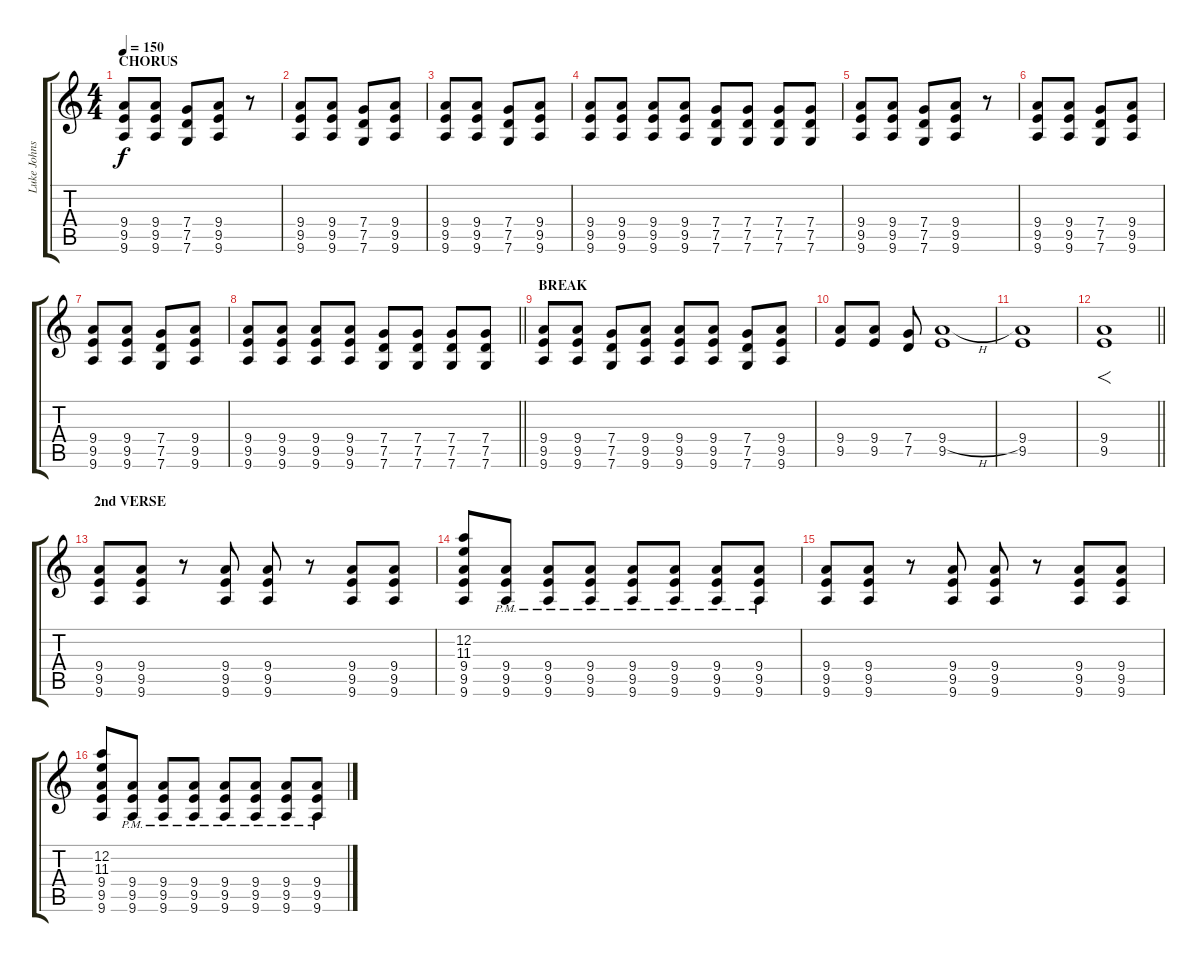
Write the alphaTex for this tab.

\track ("Luke Johnstone" "Luke Johns") {instrument overdrivenguitar}
\staff {score tabs}
\tuning (D4 A3 F3 C3 G2 C2) {hide}
\ts (4 4)
\section ("" "CHORUS")
\tempo 150
\clef g2
\ks c
(9.4 9.5 9.6).8{dy f} (9.4 9.5 9.6).8 (7.4 7.5 7.6).8 (9.4 9.5 9.6).8 r.8 |
(9.4 9.5 9.6).8 (9.4 9.5 9.6).8 (7.4 7.5 7.6).8 (9.4 9.5 9.6).8 |
(9.4 9.5 9.6).8 (9.4 9.5 9.6).8 (7.4 7.5 7.6).8 (9.4 9.5 9.6).8 |
(9.4 9.5 9.6).8 (9.4 9.5 9.6).8 (9.4 9.5 9.6).8 (9.4 9.5 9.6).8 (7.4 7.5 7.6).8 (7.4 7.5 7.6).8 (7.4 7.5 7.6).8 (7.4 7.5 7.6).8 |
(9.4 9.5 9.6).8 (9.4 9.5 9.6).8 (7.4 7.5 7.6).8 (9.4 9.5 9.6).8 r.8 |
(9.4 9.5 9.6).8 (9.4 9.5 9.6).8 (7.4 7.5 7.6).8 (9.4 9.5 9.6).8 |
(9.4 9.5 9.6).8 (9.4 9.5 9.6).8 (7.4 7.5 7.6).8 (9.4 9.5 9.6).8 |
\barLineRight lightlight
(9.4 9.5 9.6).8 (9.4 9.5 9.6).8 (9.4 9.5 9.6).8 (9.4 9.5 9.6).8 (7.4 7.5 7.6).8 (7.4 7.5 7.6).8 (7.4 7.5 7.6).8 (7.4 7.5 7.6).8 |
\section ("" "BREAK")
(9.4 9.5 9.6).8 (9.4 9.5 9.6).8 (7.4 7.5 7.6).8 (9.4 9.5 9.6).8 (9.4 9.5 9.6).8 (9.4 9.5 9.6).8 (7.4 7.5 7.6).8 (9.4 9.5 9.6).8 |
(9.4 9.5).8 (9.4 9.5).8 (7.4 7.5).8 (9.4{h} 9.5).1 |
(9.4 9.5).1 |
\barLineRight lightlight
(9.4 9.5).1{f} |
\section ("" "2nd VERSE")
(9.4 9.5 9.6).8 (9.4 9.5 9.6).8 r.8 (9.4 9.5 9.6).8 (9.4 9.5 9.6).8 r.8 (9.4 9.5 9.6).8 (9.4 9.5 9.6).8 |
(12.2 11.3 9.4 9.5 9.6).8 (9.4{pm} 9.5{pm} 9.6{pm}).8 (9.4{pm} 9.5{pm} 9.6{pm}).8 (9.4{pm} 9.5{pm} 9.6{pm}).8 (9.4{pm} 9.5{pm} 9.6{pm}).8 (9.4{pm} 9.5{pm} 9.6{pm}).8 (9.4{pm} 9.5{pm} 9.6{pm}).8 (9.4{pm} 9.5{pm} 9.6{pm}).8 |
(9.4 9.5 9.6).8 (9.4 9.5 9.6).8 r.8 (9.4 9.5 9.6).8 (9.4 9.5 9.6).8 r.8 (9.4 9.5 9.6).8 (9.4 9.5 9.6).8 |
(12.2 11.3 9.4 9.5 9.6).8 (9.4{pm} 9.5{pm} 9.6{pm}).8 (9.4{pm} 9.5{pm} 9.6{pm}).8 (9.4{pm} 9.5{pm} 9.6{pm}).8 (9.4{pm} 9.5{pm} 9.6{pm}).8 (9.4{pm} 9.5{pm} 9.6{pm}).8 (9.4{pm} 9.5{pm} 9.6{pm}).8 (9.4{pm} 9.5{pm} 9.6{pm}).8
